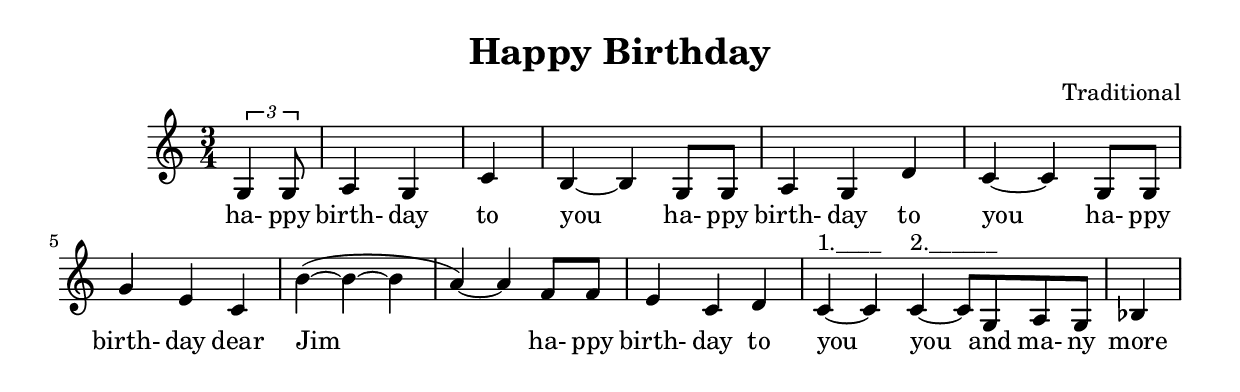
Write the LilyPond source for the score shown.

#(ly:set-option 'midi-extension "mid")
\version "2.12.3"
\include "english.ly"
\header{ title = "Happy Birthday" composer = "Traditional" }
\include "english.ly"
%{
Title: Happy Birthday
Filename: happy_birthday
Key: c
Author: Traditional
TimeSignature: 3/4

|: P-P | D P S | N - PP | D P R | S - PP | 
   . .   . .     .   ..   . .         ..  
ha-ppy birth-day to you ha-ppy birth-day to you ha-ppy

                                     1.____   2.______
| P G S | (N - - | D) - mm | G S R | S -   :| S -P DP | n
                                                 . ..   .
  birth-day dear Jim ha-ppy birth-day to you  you and ma-ny more

  
%}
melody = {
\clef treble
\key c \major
\time 3/4
\autoBeamOn  
\partial 4*1  \bar "|:"  \times 2/3 {  g4 g8 \bar "|"  \partial 4*3  } a4 g4 c'4 \bar "|"  \partial 4*3  b4~ b4 g8 g8 \bar "|"  \partial 4*3  a4 g4 d'4 \bar "|"  \partial 4*3  c'4~ c'4 g8 g8 \bar "|"  \partial 4*0  \break
 \partial 4*3  \bar "|"  g'4 e'4 c'4 \bar "|"  \partial 4*3  b'4~( b'4~ b'4 \bar "|"  \partial 4*3  a'4~) a'4 f'8 f'8 \bar "|"  \partial 4*3  e'4 c'4 d'4 \bar "|"  \partial 4*2  c'4~^"1.____" c'4 \bar ":|"  \partial 4*3  c'4~^"2.______" c'8 g8 a8 g8 \bar "|"  \partial 4*1  bf4 \break

}

text = \lyricmode {
ha- ppy birth- day to you ha- ppy birth- day to you ha- ppy birth- day dear Jim ha- ppy birth- day to you you and ma- ny more
}

\score{
\transpose c' c'
<<
\new Voice = "one" {
  \melody
}
\new Lyrics \lyricsto "one" \text
>>
\layout { }
\midi { }
}